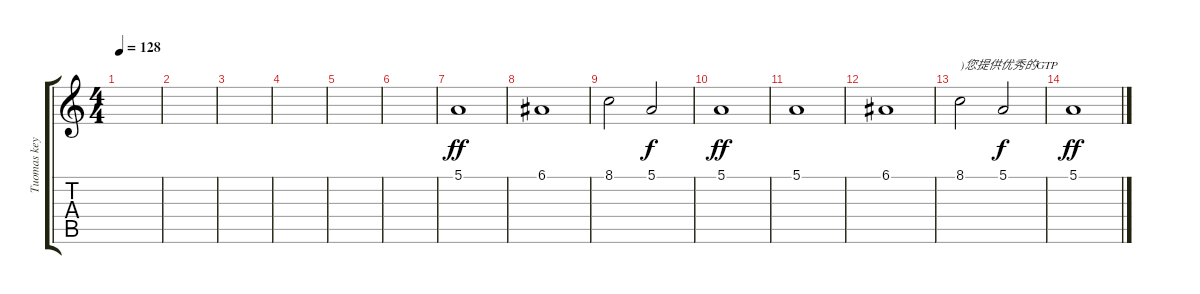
\track ("Tuomas keyboard3" "Tuomas key") {instrument choiraahs}
\staff {score tabs}
\tuning (E4 B3 G3 D3 A2 E2) {hide}
\ts (4 4)
\tempo 128
\clef g2
\ks c
|
|
|
|
|
|
5.1.1{dy ff} |
6.1.1 |
8.1.2 5.1.2{dy f} |
5.1.1{dy ff} |
5.1.1 |
6.1.1 |
8.1.2{txt ")您提供优秀的GTP"} 5.1.2{dy f} |
5.1.1{dy ff}
